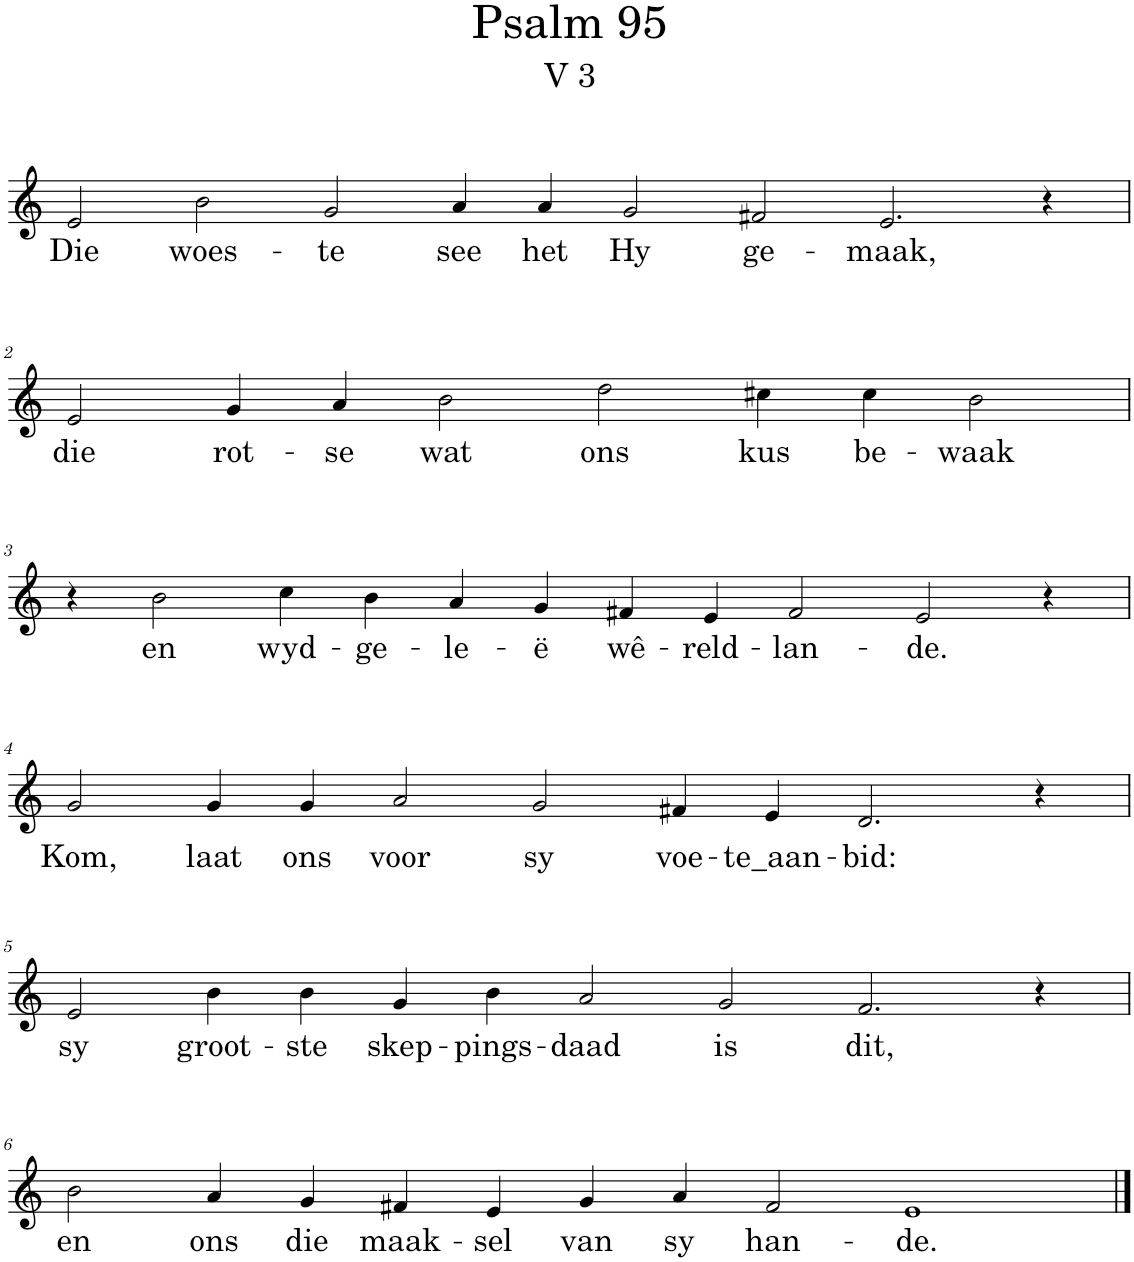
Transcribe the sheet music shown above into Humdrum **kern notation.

**kern	**text
*part1	*part1
*staff1	*staff1
*I"Pipe Organ	*
*I'Org.	*
*clefG2	*
*k[]	*
*M16/4	*
=1	=1
!	!LO:LY:b
2e/	Die
!	!LO:LY:b
2b\	woes-
!	!LO:LY:b
2g/	-te
!	!LO:LY:b
4a/	see
!	!LO:LY:b
4a/	het
!	!LO:LY:b
2g/	Hy
!	!LO:LY:b
2f#X/	ge-
!	!LO:LY:b
2.e/	-maak,
4r	.
!!LO:LB:g=z
=2	=2
*M12/4	*
!	!LO:LY:b
2e/	die
!	!LO:LY:b
4g/	rot-
!	!LO:LY:b
4a/	-se
!	!LO:LY:b
2b\	wat
!	!LO:LY:b
2dd\	ons
!	!LO:LY:b
4cc#X\	kus
!	!LO:LY:b
4cc#\	be-
!	!LO:LY:b
2b\	-waak
!!LO:LB:g=z
=3	=3
*M14/4	*
4r	.
!	!LO:LY:b
2b\	en
!	!LO:LY:b
4cc\	wyd-
!	!LO:LY:b
4b\	-ge-
!	!LO:LY:b
4a/	-le-
!	!LO:LY:b
4g/	-ë
!	!LO:LY:b
4f#X/	wê-
!	!LO:LY:b
4e/	-reld-
!	!LO:LY:b
2f#/	-lan-
!	!LO:LY:b
2e/	-de.
4r	.
!!LO:LB:g=z
=4	=4
!	!LO:LY:b
2g/	Kom,
!	!LO:LY:b
4g/	laat
!	!LO:LY:b
4g/	ons
!	!LO:LY:b
2a/	voor
!	!LO:LY:b
2g/	sy
!	!LO:LY:b
4f#X/	voe-
!	!LO:LY:b
4e/	-te_aan-
!	!LO:LY:b
2.d/	-bid:
4r	.
!!LO:LB:g=z
=5	=5
!	!LO:LY:b
2e/	sy
!	!LO:LY:b
4b\	groot-
!	!LO:LY:b
4b\	-ste
!	!LO:LY:b
4g/	skep-
!	!LO:LY:b
4b\	-pings-
!	!LO:LY:b
2a/	-daad
!	!LO:LY:b
2g/	is
!	!LO:LY:b
2.f/	dit,
4r	.
!!LO:LB:g=z
=6	=6
!	!LO:LY:b
2b\	en
!	!LO:LY:b
4a/	ons
!	!LO:LY:b
4g/	die
!	!LO:LY:b
4f#X/	maak-
!	!LO:LY:b
4e/	-sel
!	!LO:LY:b
4g/	van
!	!LO:LY:b
4a/	sy
!	!LO:LY:b
2f#/	han-
!	!LO:LY:b
1e	-de.
==	==
*-	*-
